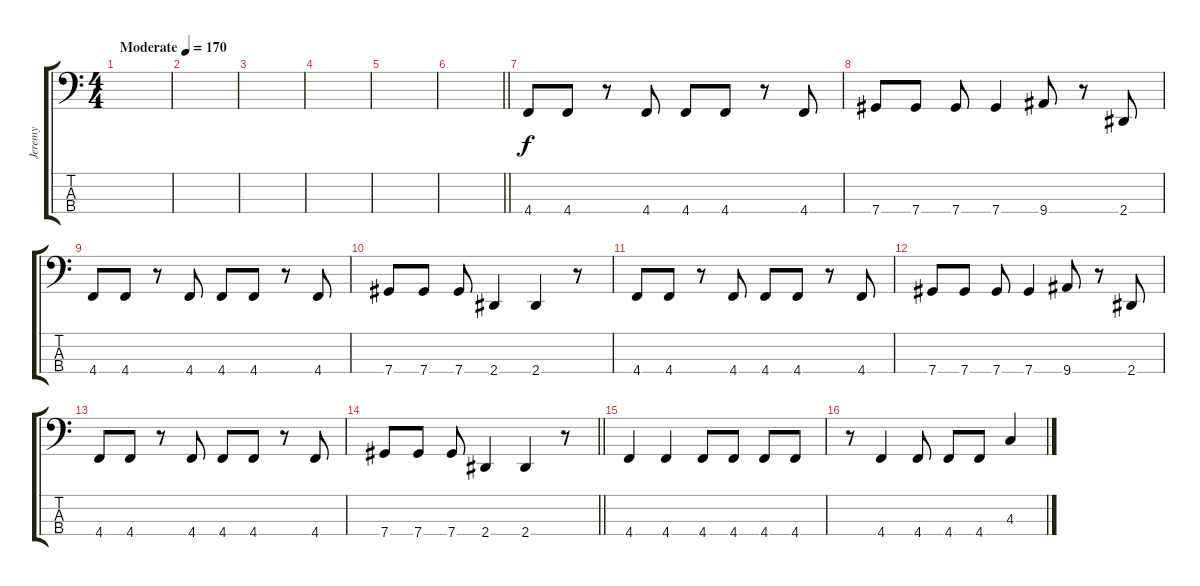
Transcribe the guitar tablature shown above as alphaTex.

\track ("Jeremy" "Jeremy") {instrument electricbassfinger}
\staff {score tabs}
\tuning (Gb2 Db2 Ab1 Db1) {hide}
\ts (4 4)
\tempo (170 "Moderate")
\clef f4
\ks c
|
|
|
|
|
\barLineRight lightlight
|
\section ("" "")
4.4.8 4.4.8 r.8 4.4.8 4.4.8 4.4.8 r.8 4.4.8 |
7.4.8 7.4.8 7.4.8 7.4.4 9.4.8 r.8 2.4.8 |
4.4.8 4.4.8 r.8 4.4.8 4.4.8 4.4.8 r.8 4.4.8 |
7.4.8 7.4.8 7.4.8 2.4.4 2.4.4 r.8 |
4.4.8 4.4.8 r.8 4.4.8 4.4.8 4.4.8 r.8 4.4.8 |
7.4.8 7.4.8 7.4.8 7.4.4 9.4.8 r.8 2.4.8 |
4.4.8 4.4.8 r.8 4.4.8 4.4.8 4.4.8 r.8 4.4.8 |
\barLineRight lightlight
7.4.8 7.4.8 7.4.8 2.4.4 2.4.4 r.8 |
\section ("" "")
4.4.4 4.4.4 4.4.8 4.4.8 4.4.8 4.4.8 |
r.8 4.4.4 4.4.8 4.4.8 4.4.8 4.3{ss}.4
